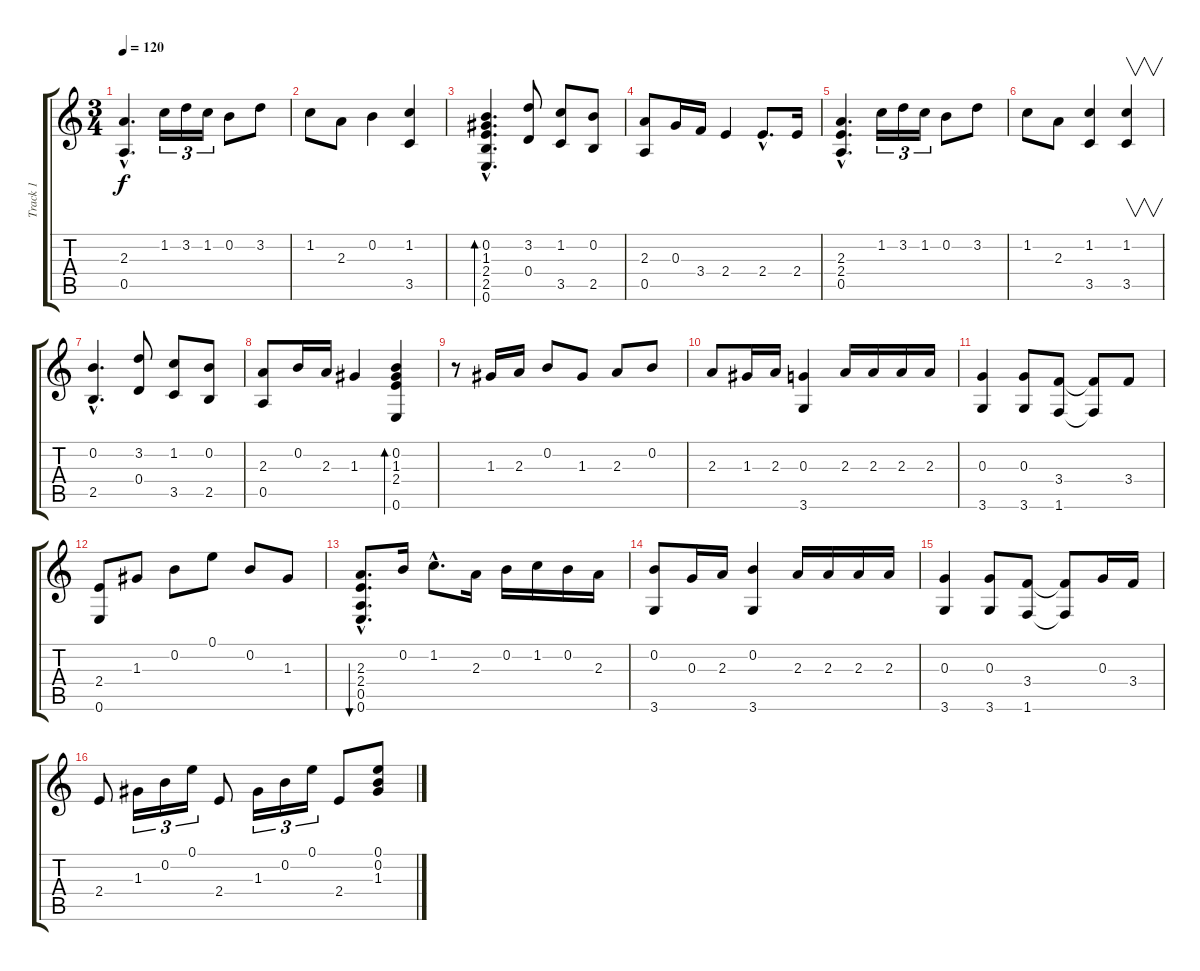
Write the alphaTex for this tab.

\track ("Track 1" "Track 1") {instrument acousticguitarnylon}
\staff {score tabs}
\tuning (E4 B3 G3 D3 A2 E2) {hide}
\ts (3 4)
\tempo 120
\clef g2
\ks c
(2.3{hac} 0.5{hac}).4{d dy f} 1.2.16{tu (3 2)} 3.2.16{tu (3 2)} 1.2.16{tu (3 2)} 0.2.8 3.2.8 |
1.2.8 2.3.8 0.2.4 (1.2 3.5).4 |
(0.2{hac} 1.3{hac} 2.4{hac} 2.5{hac} 0.6{hac}).4{d bd 240} (3.2 0.4).8 (1.2 3.5).8 (0.2 2.5).8 |
(2.3 0.5).8 0.3.16 3.4.16 2.4.4 2.4{hac}.8{d} 2.4.16 |
(2.3{hac} 2.4{hac} 0.5{hac}).4{d} 1.2.16{tu (3 2)} 3.2.16{tu (3 2)} 1.2.16{tu (3 2)} 0.2.8 3.2.8 |
1.2.8 2.3.8 (1.2 3.5).4 (1.2 3.5).4{v} |
(0.2{hac} 2.5{hac}).4{d} (3.2 0.4).8 (1.2 3.5).8 (0.2 2.5).8 |
(2.3 0.5).8 0.2.16 2.3.16 1.3.4 (0.2 1.3 2.4 0.6).4{bd 240} |
r.8 1.3.16 2.3.16 0.2.8 1.3.8 2.3.8 0.2.8 |
2.3.8 1.3.16 2.3.16 (0.3 3.6).4 2.3.16 2.3.16 2.3.16 2.3.16 |
(0.3 3.6).4 (0.3 3.6).8 (3.4 1.6).8 (3.4{t} 1.6{t}).8 3.4.8 |
(2.4 0.6).8 1.3.8 0.2.8 0.1.8 0.2.8 1.3.8 |
(2.3{hac} 2.4{hac} 0.5{hac} 0.6{hac}).8{d bu 240} 0.2.16 1.2{hac}.8{d} 2.3.16 0.2.16 1.2.16 0.2.16 2.3.16 |
(0.2 3.6).8 0.3.16 2.3.16 (0.2 3.6).4 2.3.16 2.3.16 2.3.16 2.3.16 |
(0.3 3.6).4 (0.3 3.6).8 (3.4 1.6).8 (3.4{t} 1.6{t}).8 0.3.16 3.4.16 |
2.4.8 1.3.16{tu (3 2)} 0.2.16{tu (3 2)} 0.1.16{tu (3 2)} 2.4.8 1.3.16{tu (3 2)} 0.2.16{tu (3 2)} 0.1.16{tu (3 2)} 2.4.8 (0.1 0.2 1.3).8
